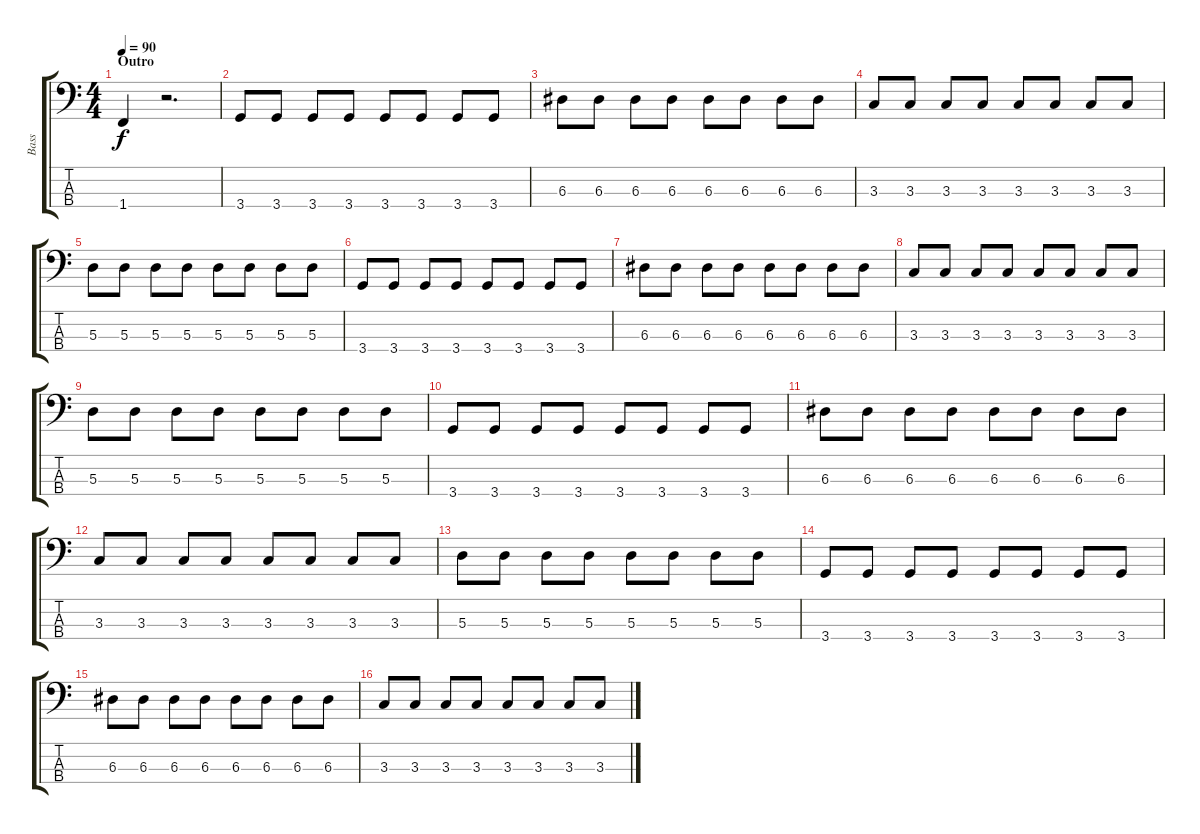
\track ("Bass" "Bass") {instrument electricbassfinger}
\staff {score tabs}
\tuning (G2 D2 A1 E1) {hide}
\ts (4 4)
\section ("" "Outro")
\tempo 90
\clef f4
\ks c
1.4.4{dy f} r.2{d} |
3.4.8 3.4.8 3.4.8 3.4.8 3.4.8 3.4.8 3.4.8 3.4.8 |
6.3.8 6.3.8 6.3.8 6.3.8 6.3.8 6.3.8 6.3.8 6.3.8 |
3.3.8 3.3.8 3.3.8 3.3.8 3.3.8 3.3.8 3.3.8 3.3.8 |
5.3.8 5.3.8 5.3.8 5.3.8 5.3.8 5.3.8 5.3.8 5.3.8 |
3.4.8 3.4.8 3.4.8 3.4.8 3.4.8 3.4.8 3.4.8 3.4.8 |
6.3.8 6.3.8 6.3.8 6.3.8 6.3.8 6.3.8 6.3.8 6.3.8 |
3.3.8 3.3.8 3.3.8 3.3.8 3.3.8 3.3.8 3.3.8 3.3.8 |
5.3.8 5.3.8 5.3.8 5.3.8 5.3.8 5.3.8 5.3.8 5.3.8 |
3.4.8 3.4.8 3.4.8 3.4.8 3.4.8 3.4.8 3.4.8 3.4.8 |
6.3.8 6.3.8 6.3.8 6.3.8 6.3.8 6.3.8 6.3.8 6.3.8 |
3.3.8 3.3.8 3.3.8 3.3.8 3.3.8 3.3.8 3.3.8 3.3.8 |
5.3.8 5.3.8 5.3.8 5.3.8 5.3.8 5.3.8 5.3.8 5.3.8 |
3.4.8 3.4.8 3.4.8 3.4.8 3.4.8 3.4.8 3.4.8 3.4.8 |
6.3.8 6.3.8 6.3.8 6.3.8 6.3.8 6.3.8 6.3.8 6.3.8 |
3.3.8 3.3.8 3.3.8 3.3.8 3.3.8 3.3.8 3.3.8 3.3.8
